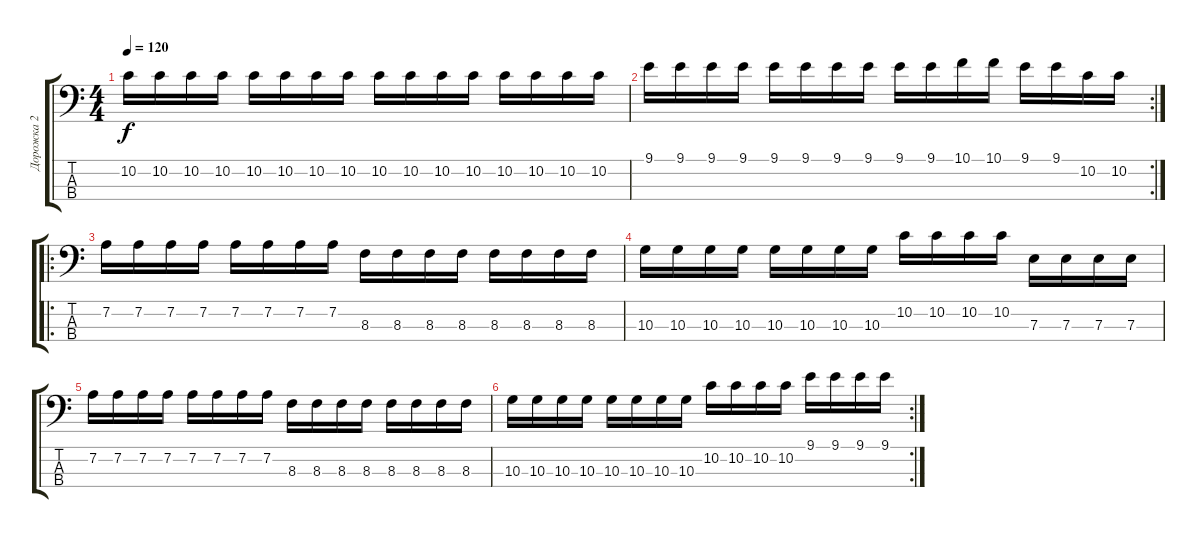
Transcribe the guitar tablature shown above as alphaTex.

\track ("Дорожка 2" "Дорожка 2") {instrument slapbass1}
\staff {score tabs}
\tuning (G2 D2 A1 E1) {hide}
\ts (4 4)
\tempo 120
\clef f4
\ks c
10.2.16{dy f} 10.2.16 10.2.16 10.2.16 10.2.16 10.2.16 10.2.16 10.2.16 10.2.16 10.2.16 10.2.16 10.2.16 10.2.16 10.2.16 10.2.16 10.2.16 |
\rc 2
9.1.16 9.1.16 9.1.16 9.1.16 9.1.16 9.1.16 9.1.16 9.1.16 9.1.16 9.1.16 10.1.16 10.1.16 9.1.16 9.1.16 10.2.16 10.2.16 |
\ro
7.2.16 7.2.16 7.2.16 7.2.16 7.2.16 7.2.16 7.2.16 7.2.16 8.3.16 8.3.16 8.3.16 8.3.16 8.3.16 8.3.16 8.3.16 8.3.16 |
10.3.16 10.3.16 10.3.16 10.3.16 10.3.16 10.3.16 10.3.16 10.3.16 10.2.16 10.2.16 10.2.16 10.2.16 7.3.16 7.3.16 7.3.16 7.3.16 |
7.2.16 7.2.16 7.2.16 7.2.16 7.2.16 7.2.16 7.2.16 7.2.16 8.3.16 8.3.16 8.3.16 8.3.16 8.3.16 8.3.16 8.3.16 8.3.16 |
\rc 2
10.3.16 10.3.16 10.3.16 10.3.16 10.3.16 10.3.16 10.3.16 10.3.16 10.2.16 10.2.16 10.2.16 10.2.16 9.1.16 9.1.16 9.1.16 9.1.16
